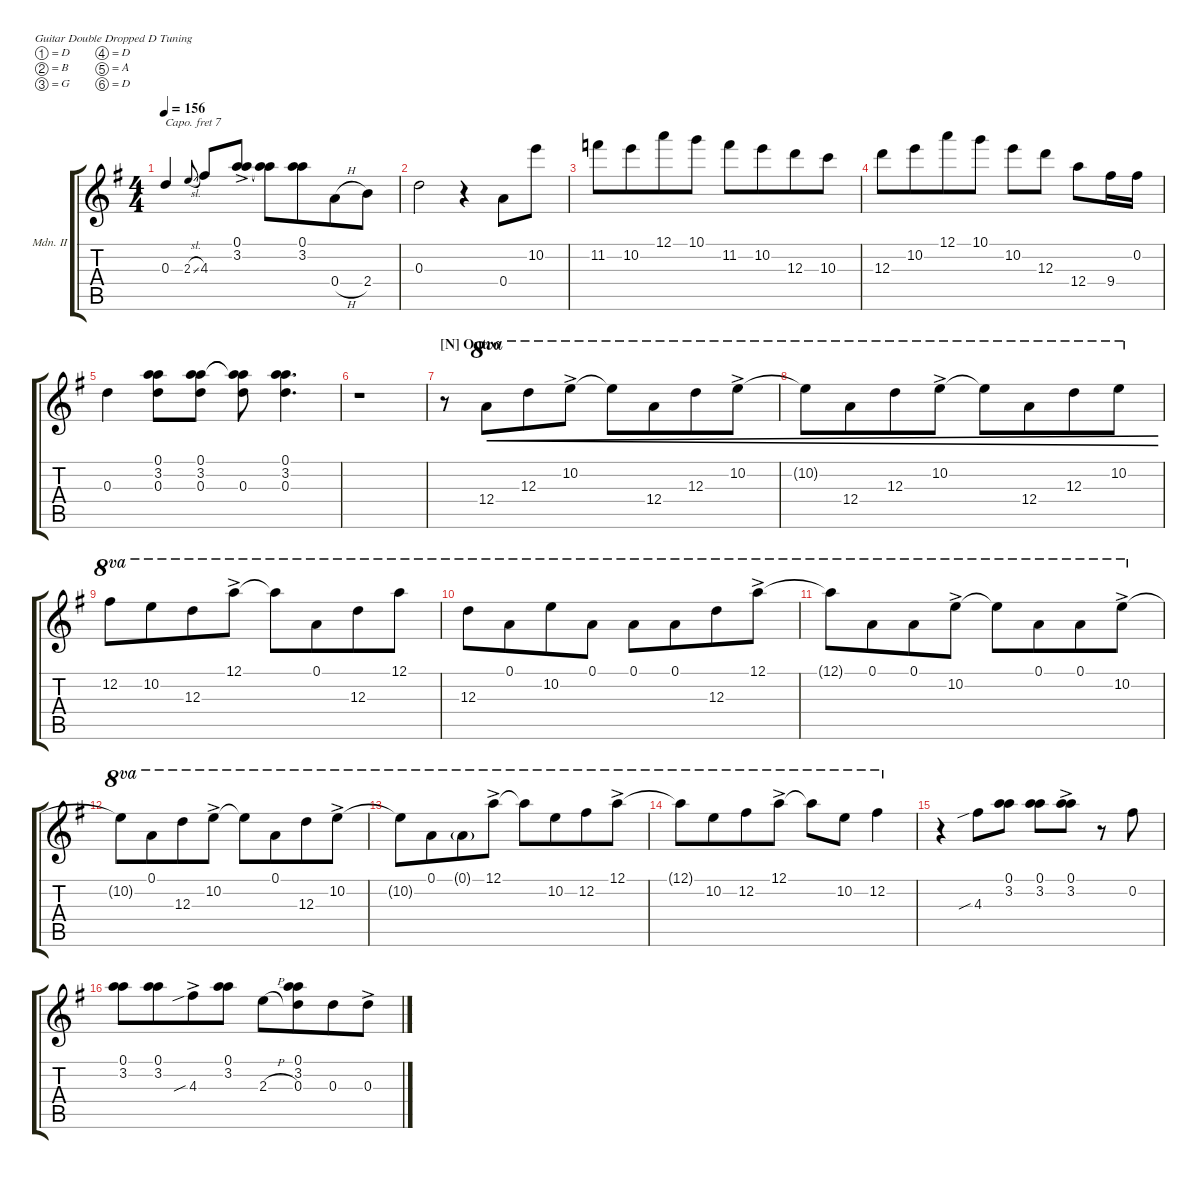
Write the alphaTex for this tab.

\defaultSystemsLayout 4
\hideDynamics
\bracketExtendMode groupsimilarinstruments
\firstSystemTrackNameOrientation horizontal
\otherSystemsTrackNameOrientation horizontal
\track ("Mandolin II (Overdub)" "Mdn. II") {instrument acousticguitarsteel}
\staff {score tabs}
\capo 7
\tuning (D4 B3 G3 D3 A2 D2)
\ts (4 4)
\tempo 156
\clef g2
\scale
0.164021
\ks g
0.3.4{dy pp} 2.3{sl}.8{gr onbeat} 4.3.8{beam invert} (3.2{ac} 0.1).8 (0.1{t} 3.2{t}).8 (3.2 0.1).8{beam merge} 0.4{h}.8 2.4.8 |
\scale
0.164021 0.3.2 r.4 0.4.8 10.2.8 |
\scale
0.164021 11.2.8 10.2.8{beam merge} 12.1.8 10.1.8 11.2.8 10.2.8{beam merge} 12.3.8 10.3.8 |
12.3.8 10.2.8{beam merge} 12.1.8 10.1.8 10.2.8 12.3.8 12.4.8 9.4.16 0.2.16 |
0.3.4 (0.3 3.2 0.1).8 (0.3 3.2 0.1).8 (0.3 3.2{t} 0.1{t}).8 (0.3 3.2 0.1).4{d} |
r.1 |
\section ("N" "Outro")
r.8 12.4.8{ot 8va cre beam merge} 12.3.8{ot 8va cre} 10.2{ac}.8{ot 8va cre} 10.2{t}.8{ot 8va cre} 12.4.8{ot 8va cre beam merge} 12.3.8{ot 8va cre} 10.2{ac}.8{ot 8va cre} |
10.2{t}.8{ot 8va cre} 12.4.8{ot 8va cre beam merge} 12.3.8{ot 8va cre} 10.2{ac}.8{ot 8va cre} 10.2{t}.8{ot 8va cre} 12.4.8{ot 8va cre beam merge} 12.3.8{ot 8va cre} 10.2.8{ot 8va cre} |
12.2.8{ot 8va} 10.2.8{ot 8va beam merge} 12.3.8{ot 8va} 12.1{ac}.8{ot 8va} 12.1{t}.8{ot 8va} 0.1.8{ot 8va beam merge} 12.3.8{ot 8va} 12.1.8{ot 8va} |
12.3.8{ot 8va} 0.1.8{ot 8va beam merge} 10.2.8{ot 8va} 0.1.8{ot 8va} 0.1.8{ot 8va} 0.1.8{ot 8va beam merge} 12.3.8{ot 8va} 12.1{ac}.8{ot 8va} |
12.1{t}.8{ot 8va} 0.1.8{ot 8va beam merge} 0.1.8{ot 8va} 10.2{ac}.8{ot 8va} 10.2{t}.8{ot 8va} 0.1.8{ot 8va beam merge} 0.1.8{ot 8va} 10.2{ac}.8{ot 8va} |
10.2{t}.8{ot 8va} 0.1.8{ot 8va beam merge} 12.3.8{ot 8va} 10.2{ac}.8{ot 8va} 10.2{t}.8{ot 8va} 0.1.8{ot 8va beam merge} 12.3.8{ot 8va} 10.2{ac}.8{ot 8va} |
10.2{t}.8{ot 8va} 0.1.8{ot 8va beam merge} 0.1{g}.8{ot 8va} 12.1{ac}.8{ot 8va} 12.1{t}.8{ot 8va} 10.2.8{ot 8va beam merge} 12.2.8{ot 8va} 12.1{ac}.8{ot 8va} |
12.1{t}.8{ot 8va} 10.2.8{ot 8va beam merge} 12.2.8{ot 8va} 12.1{ac}.8{ot 8va} 12.1{t}.8{ot 8va} 10.2.8{ot 8va} 12.2.4{ot 8va} |
r.4 4.3{sib}.8 (3.2 0.1).8 (0.1 3.2).8 (3.2{ac} 0.1).8 r.8 0.2.8 |
(3.2 0.1).8 (3.2 0.1).8{beam merge} 4.3{sib ac}.8 (3.2 0.1).8 2.3{h}.8 (0.3 3.2 0.1).8{beam merge} 0.3.8 0.3{ac}.8
